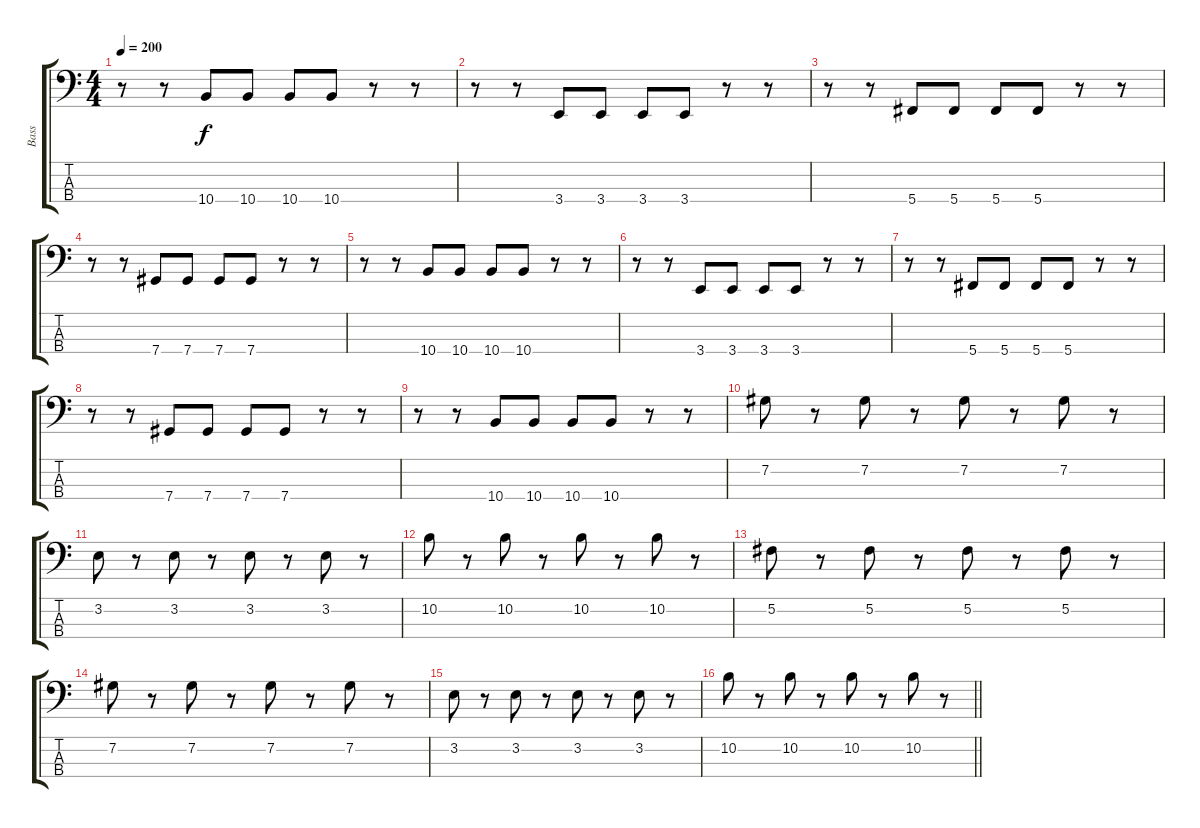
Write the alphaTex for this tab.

\track ("Bass" "Bass") {instrument electricbassfinger}
\staff {score tabs}
\tuning (Gb2 Db2 Ab1 Db1) {hide}
\ts (4 4)
\tempo 200
\clef f4
\ks c
r.8{dy f} r.8 10.4.8 10.4.8 10.4.8 10.4.8 r.8 r.8 |
r.8 r.8 3.4.8 3.4.8 3.4.8 3.4.8 r.8 r.8 |
r.8 r.8 5.4.8 5.4.8 5.4.8 5.4.8 r.8 r.8 |
r.8 r.8 7.4.8 7.4.8 7.4.8 7.4.8 r.8 r.8 |
r.8 r.8 10.4.8 10.4.8 10.4.8 10.4.8 r.8 r.8 |
r.8 r.8 3.4.8 3.4.8 3.4.8 3.4.8 r.8 r.8 |
r.8 r.8 5.4.8 5.4.8 5.4.8 5.4.8 r.8 r.8 |
r.8 r.8 7.4.8 7.4.8 7.4.8 7.4.8 r.8 r.8 |
r.8 r.8 10.4.8 10.4.8 10.4.8 10.4.8 r.8 r.8 |
7.2.8 r.8 7.2.8 r.8 7.2.8 r.8 7.2.8 r.8 |
3.2.8 r.8 3.2.8 r.8 3.2.8 r.8 3.2.8 r.8 |
10.2.8 r.8 10.2.8 r.8 10.2.8 r.8 10.2.8 r.8 |
5.2.8 r.8 5.2.8 r.8 5.2.8 r.8 5.2.8 r.8 |
7.2.8 r.8 7.2.8 r.8 7.2.8 r.8 7.2.8 r.8 |
3.2.8 r.8 3.2.8 r.8 3.2.8 r.8 3.2.8 r.8 |
\barLineRight lightlight
10.2.8 r.8 10.2.8 r.8 10.2.8 r.8 10.2.8 r.8
